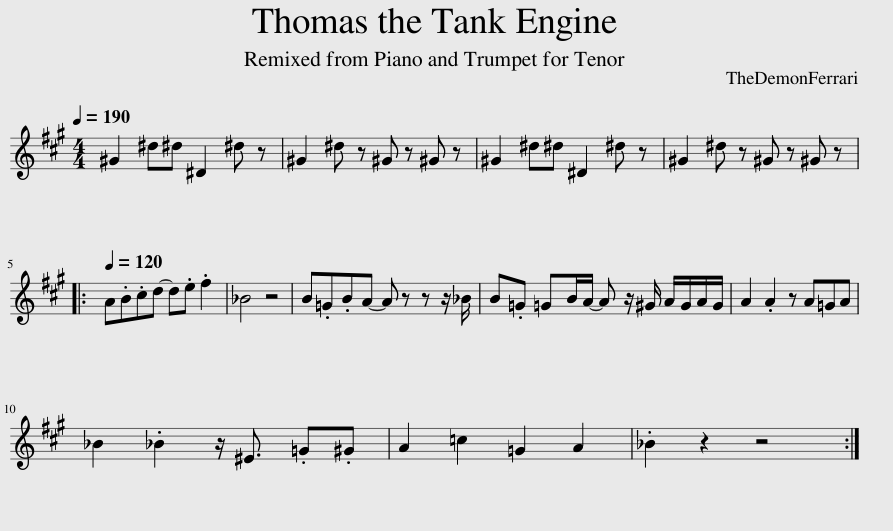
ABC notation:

X:1
L:1/8
Q:1/4=190
M:4/4
I:linebreak $
K:none
V:1 treble transpose=-14
V:1
[K:A] ^G2 ^d^d ^D2 ^d z | ^G2 ^d z ^G z ^G z | ^G2 ^d^d ^D2 ^d z | ^G2 ^d z ^G z ^G z |:$[Q:1/4=120] A.B.cd- d.e .f2 | %5
 _B4 z4 | B.=G.BA- A z z z/ _B/ | B.=G =GB/A/- A z/ ^G/ A/G/A/G/ | A2 .A2 z A=GA |$ _B2 ._B2 z/ ^E3/2 .=G.^G | %10
 A2 =c2 =G2 A2 | ._B2 z2 z4 :| %12
